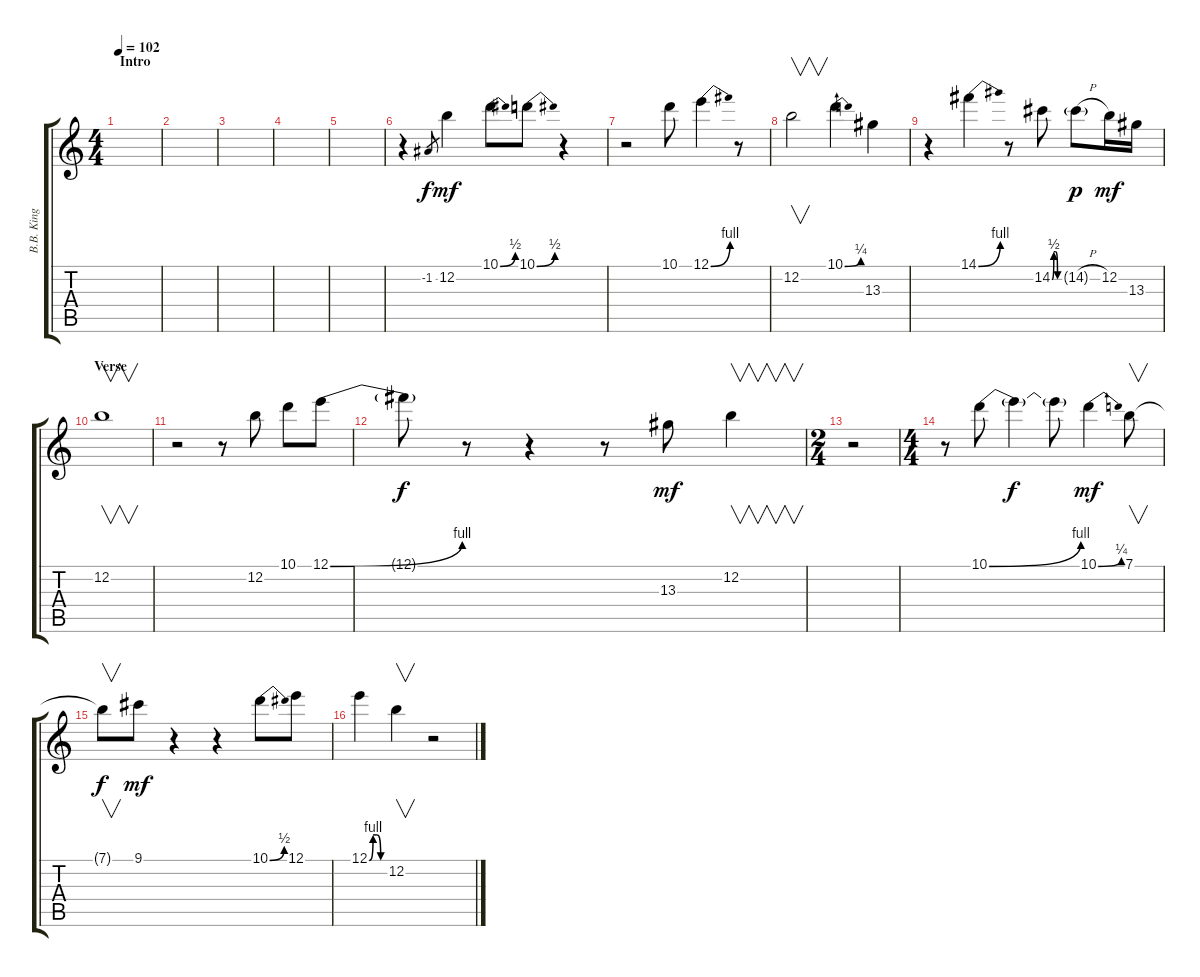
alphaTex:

\track ("B.B. King (Clean)" "B.B. King ") {instrument electricguitarjazz}
\staff {score tabs}
\tuning (E4 B3 G3 D3 A2 E2) {hide}
\ts (4 4)
\section ("" "Intro")
\tempo 102
\clef g2
\ks c
|
|
|
|
|
r.4 -1.2.8{gr} 12.2.4{dy mf} 10.1{be (bend 0 0 60 2)}.8 10.1{be (bend 0 0 60 2)}.8 r.4 |
r.2 10.1.8 12.1{be (bend 0 0 60 4)}.4 r.8 |
12.2.2{v} 10.1{be (bend 0 0 60 1)}.4 13.3.4 |
r.4 14.1{be (bend 0 0 60 4)}.4 r.8 14.2{be (custom 0 0 15 2 30 2 45 0 60 0)}.8 14.2{h g}.8{dy p} 12.2.16{dy mf} 13.3.16 |
\section ("" "Verse")
12.2.1{v} |
r.2 r.8 12.2.8 10.1.8 12.1{be (bend 0 0 60 4)}.8 |
12.1{t}.8{dy f} r.8 r.4 r.8 13.3.8{dy mf} 12.2.4{v} |
\ts (2 4)
r.2 |
\ts (4 4)
r.8 10.1{be (bend 0 0 60 4)}.8 10.1{t}.4{dy f} 10.1{t}.8 10.1{be (bend 0 0 60 1)}.4{dy mf} 7.1.8{v} |
7.1{t}.8{v dy f} 9.1.8{dy mf} r.4 r.4 10.1{be (bend 0 0 60 2)}.8 12.1.8 |
12.1{be (custom 0 0 15 4 30 4 45 0 60 0)}.4 12.2.4{v} r.2
